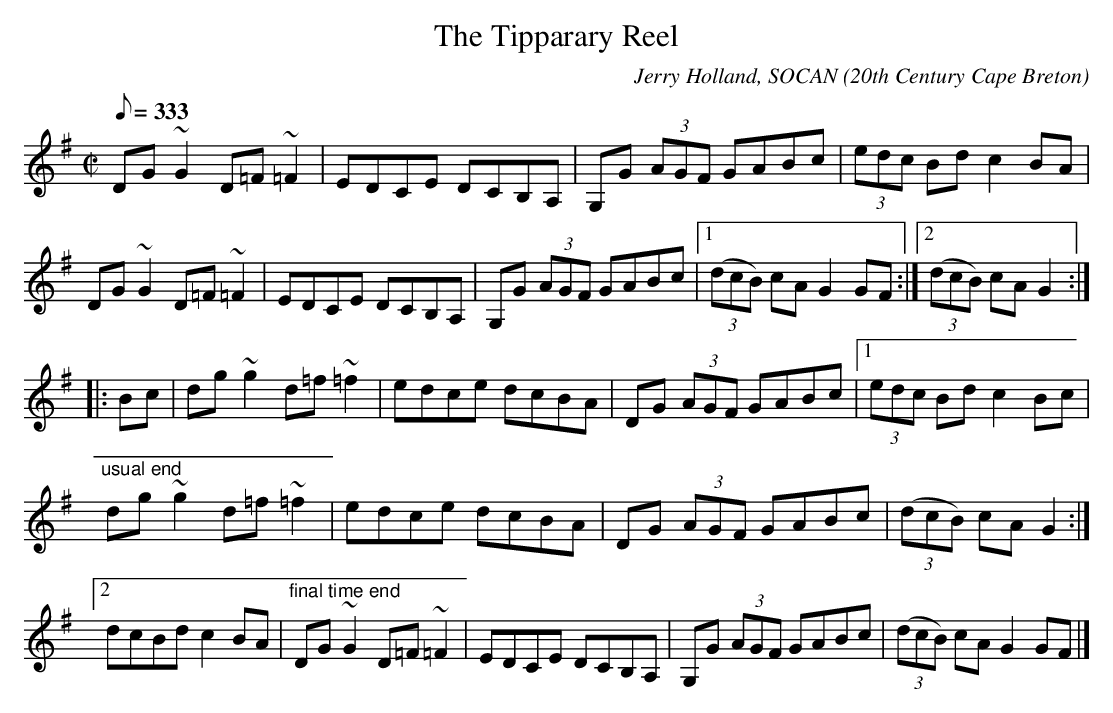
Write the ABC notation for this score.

X:1
T:The Tipparary Reel
C:Jerry Holland, SOCAN
O:20th Century Cape Breton
L:1/8
Q:333
M:C|
K:G
DG ~G2 D=F ~=F2|EDCE DCB,A,|G,G (3AGF GABc|(3edc Bd c2 BA|!
DG ~G2 D=F ~=F2|EDCE DCB,A,|G,G (3AGF GABc|[1(3(dcB) cA G2 GF:|[2(3(dcB) cA G2:|!
|:Bc|dg ~g2 d=f ~=f2|edce dcBA|DG (3AGF GABc|[1(3edc Bd c2 Bc|!
"usual end"dg ~g2 d=f ~=f2|edce dcBA|DG (3AGF GABc|(3(dcB) cA G2:|
[2dcBd c2 BA|"final time end"DG ~G2 D=F ~=F2|EDCE DCB,A,|G,G (3AGF GABc|(3(dcB) cA G2 GF|]!
